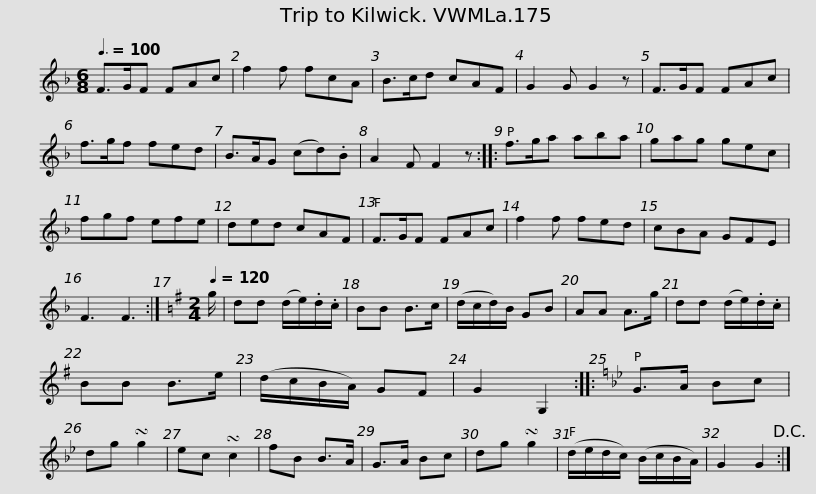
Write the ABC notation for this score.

X:1
L:1/8
Q:3/8=100
M:6/8
I:linebreak $
K:F
V:1 treble
V:1
 F>GF FAc | f2 f fcA | B>cd cAF | G2 G G2 z | F>GF FAc | %5
 f>gf fed | B>AG (cd).B |$ A2 F F2 z :: f>ga aba | gag gec | %10
 fgf efe | ded cAF | F>GF FAc | f2 f fed |$ cBA GFE | %15
 F3 F3 :|[K:G][M:2/4][Q:1/4=120] g/ | dd (d/e/).d/.c/ | BB B>c | (d/c/d/)B/ GB | %20
 AA A>g | dd (d/e/).d/.c/ | BB B>e |$ (d/c/B/A/) GF | G2 G,2 :: %25
[K:Bb] G>A Bc | dg !turn!g2 | ec !turn!c2 | fB B>A | G>A Bc | %30
 dg !turn!g2 | (d/e/d/c/) (B/c/B/A/) | G2 G2!D.C.! :| %33
